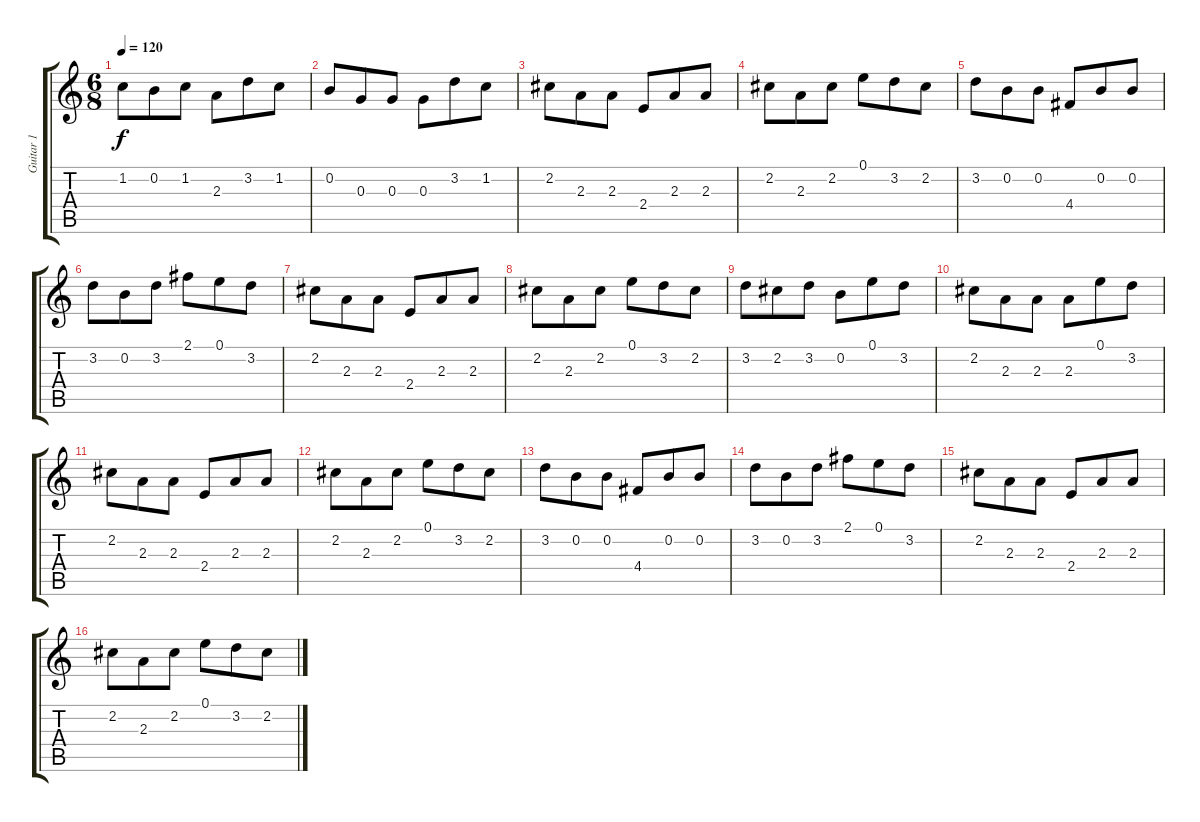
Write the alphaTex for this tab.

\track ("Guitar 1" "Guitar 1") {instrument acousticguitarsteel}
\staff {score tabs}
\tuning (E4 B3 G3 D3 A2 E2) {hide}
\ts (6 8)
\tempo 120
\clef g2
\ks c
1.2.8{dy f} 0.2.8 1.2.8 2.3.8 3.2.8 1.2.8 |
0.2.8 0.3.8 0.3.8 0.3.8 3.2.8 1.2.8 |
2.2.8 2.3.8 2.3.8 2.4.8 2.3.8 2.3.8 |
2.2.8 2.3.8 2.2.8 0.1.8 3.2.8 2.2.8 |
3.2.8 0.2.8 0.2.8 4.4.8 0.2.8 0.2.8 |
3.2.8 0.2.8 3.2.8 2.1.8 0.1.8 3.2.8 |
2.2.8 2.3.8 2.3.8 2.4.8 2.3.8 2.3.8 |
2.2.8 2.3.8 2.2.8 0.1.8 3.2.8 2.2.8 |
3.2.8 2.2.8 3.2.8 0.2.8 0.1.8 3.2.8 |
2.2.8 2.3.8 2.3.8 2.3.8 0.1.8 3.2.8 |
2.2.8 2.3.8 2.3.8 2.4.8 2.3.8 2.3.8 |
2.2.8 2.3.8 2.2.8 0.1.8 3.2.8 2.2.8 |
3.2.8 0.2.8 0.2.8 4.4.8 0.2.8 0.2.8 |
3.2.8 0.2.8 3.2.8 2.1.8 0.1.8 3.2.8 |
2.2.8 2.3.8 2.3.8 2.4.8 2.3.8 2.3.8 |
2.2.8 2.3.8 2.2.8 0.1.8 3.2.8 2.2.8
